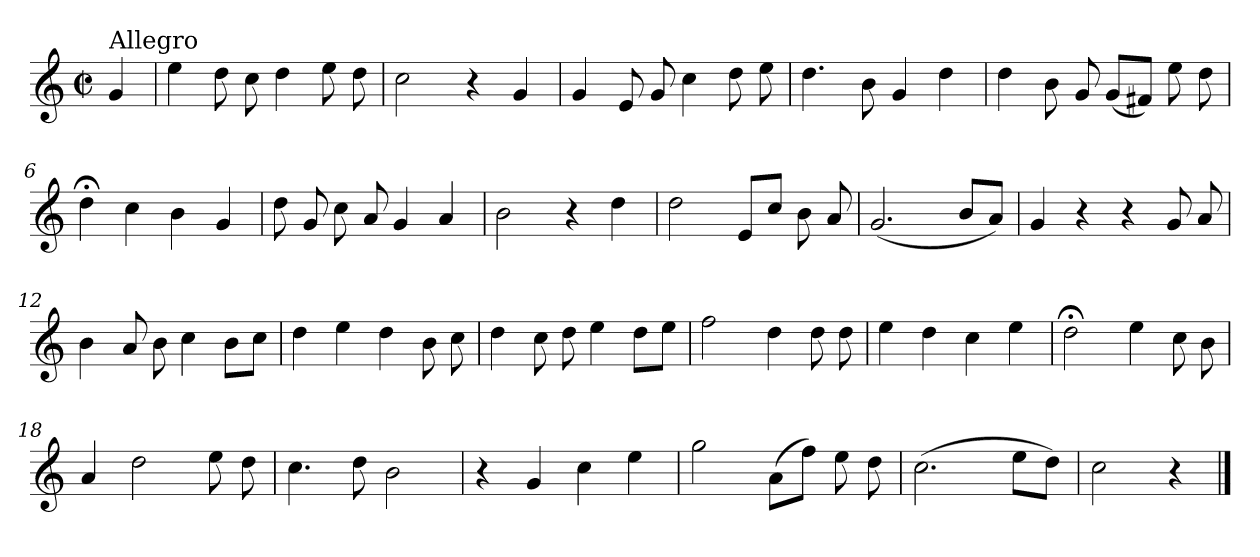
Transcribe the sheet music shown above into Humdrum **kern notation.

**kern
*part1
*staff1
*clefG2
*k[]
*C:
*M2/2
*met(c|)
=
!LO:TX:a:t=Allegro
4g/
=1
4ee\
8dd\
8cc\
4dd\
8ee\
8dd\
=2
2cc\
4r
4g/
=3
4g/
8e/
8g/
4cc\
8dd\
8ee\
=4
4.dd\
8b\
4g/
4dd\
=5
4dd\
8b\
8g/
(<8g/L
8f#X/J)
8ee\
8dd\
!!LO:LB:g=z
=6
4dd;<\
4cc\
4b\
4g/
=7
8dd\
8g/
8cc\
8a/
4g/
4a/
=8
2b\
4r
4dd\
=9
2dd\
8e/L
8cc/J
8b\
8a/
=10
(<2.g/
8b/L
8a/J)
=11
4g/
4r
4r
8g/
8a/
!!LO:LB:g=z
=12
4b\
8a/
8b\
4cc\
8b\L
8cc\J
=13
4dd\
4ee\
4dd\
8b\
8cc\
=14
4dd\
8cc\
8dd\
4ee\
8dd\L
8ee\J
=15
2ff\
4dd\
8dd\
8dd\
=16
4ee\
4dd\
4cc\
4ee\
=17
2dd;<\
4ee\
8cc\
8b\
!!LO:LB:g=z
=18
4a/
2dd\
8ee\
8dd\
=19
4.cc\
8dd\
2b\
=20
4r
4g/
4cc\
4ee\
=21
2gg\
(>8a\L
8ff\J)
8ee\
8dd\
=22
(>2.cc\
8ee\L
8dd\J)
=23
2cc\
4r
==
*-
